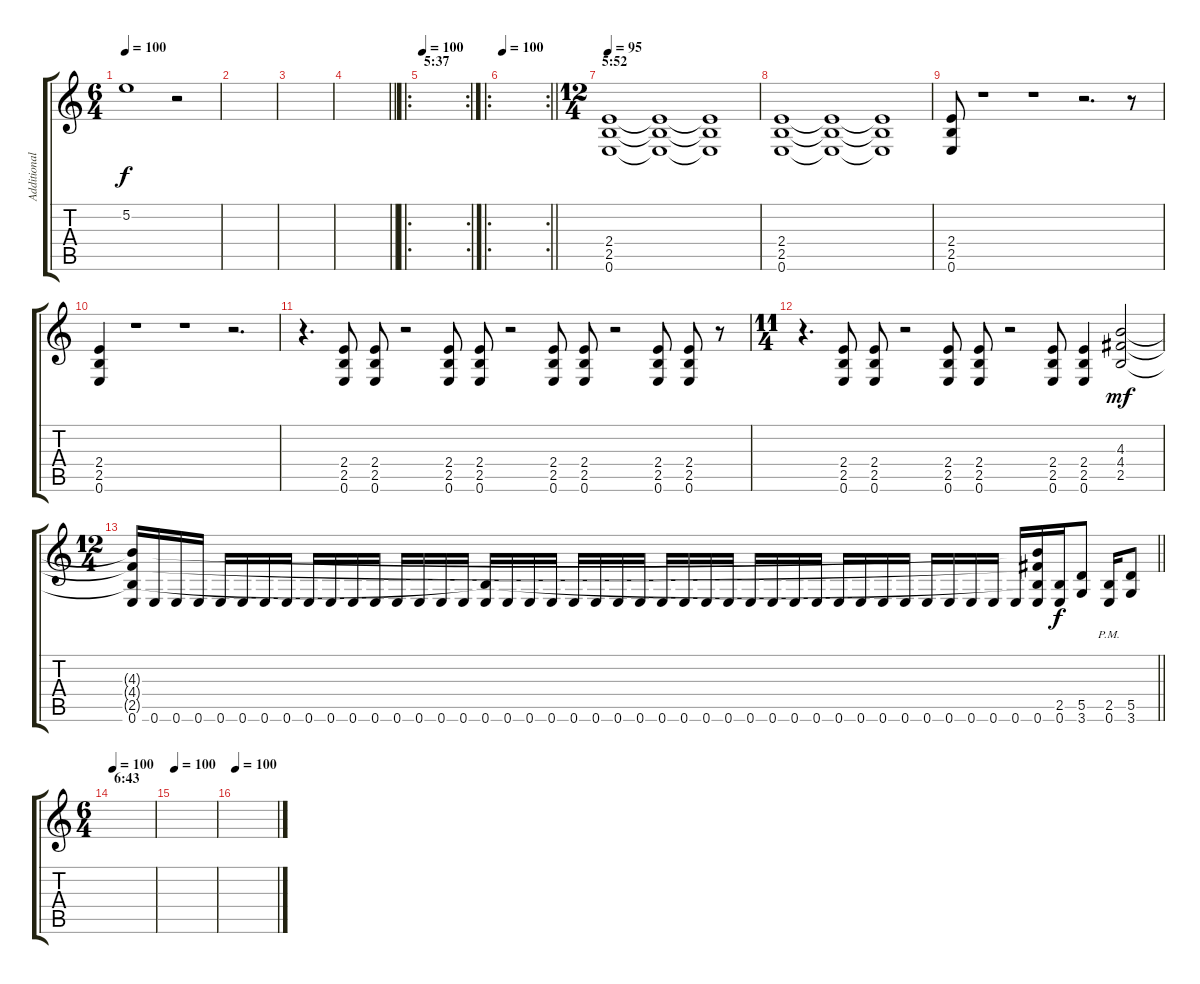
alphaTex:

\track ("Additional Distortion Guitar" "Additional") {instrument distortionguitar}
\staff {score tabs}
\tuning (E4 B3 G3 D3 A2 E2) {hide}
\ts (6 4)
\tempo 100
\clef g2
\ks c
5.2.1{dy f} r.2 |
|
|
\barLineRight lightlight
|
\ro
\rc 2
\section ("" "5:37")
\tempo 100
|
\ro
\rc 2
\tempo 100
\barLineRight lightlight
|
\ts (12 4)
\section ("" "5:52")
\tempo 95
(2.4 2.5 0.6).1 (2.4{t} 2.5{t} 0.6{t}).1 (2.4{t} 2.5{t} 0.6{t}).1 |
(2.4 2.5 0.6).1 (2.4{t} 2.5{t} 0.6{t}).1 (2.4{t} 2.5{t} 0.6{t}).1 |
(2.4 2.5 0.6).8 r.1 r.1 r.2{d} r.8 |
(2.4 2.5 0.6).4 r.1 r.1 r.2{d} |
r.4{d} (2.4 2.5 0.6).8 (2.4 2.5 0.6).8 r.2 (2.4 2.5 0.6).8 (2.4 2.5 0.6).8 r.2 (2.4 2.5 0.6).8 (2.4 2.5 0.6).8 r.2 (2.4 2.5 0.6).8 (2.4 2.5 0.6).8 r.8 |
\ts (11 4)
r.4{d} (2.4 2.5 0.6).8 (2.4 2.5 0.6).8 r.2 (2.4 2.5 0.6).8 (2.4 2.5 0.6).8 r.2 (2.4 2.5 0.6).8 (2.4 2.5 0.6).4 (4.3 4.4 2.5).2{dy mf} |
\ts (12 4)
\barLineRight lightlight
(4.3{t} 4.4{t} 2.5{t} 0.6).16 0.6.16 0.6.16 0.6.16 0.6.16 0.6.16 0.6.16 0.6.16 0.6.16 0.6.16 0.6.16 0.6.16 0.6.16 0.6.16 0.6.16 0.6.16 (2.5{t} 0.6).16 0.6.16 0.6.16 0.6.16 0.6.16 0.6.16 0.6.16 0.6.16 0.6.16 0.6.16 0.6.16 0.6.16 0.6.16 0.6.16 0.6.16 0.6.16 0.6.16 0.6.16 0.6.16 0.6.16 0.6.16 0.6.16 0.6.16 0.6.16 0.6.16 (4.3{t} 4.4{t} 2.5{t} 0.6).16 (2.5 0.6).16{dy f} (5.5 3.6).8 (2.5 0.6{pm}).16 (5.5 3.6).8 |
\ts (6 4)
\section ("" "6:43")
\tempo 100
|
\tempo 100
|
\tempo 100
